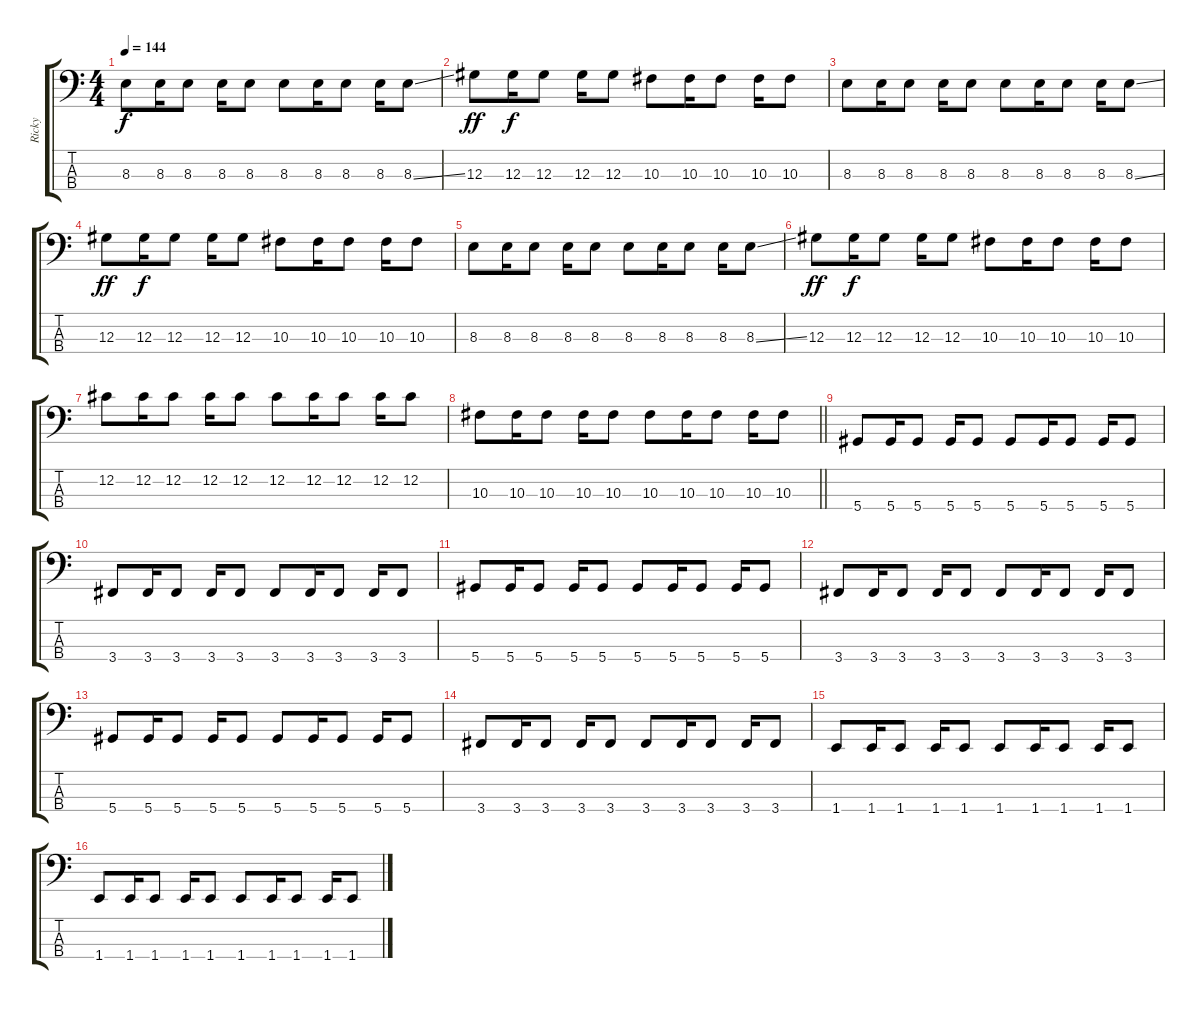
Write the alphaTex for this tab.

\track ("Ricky" "Ricky") {instrument electricbasspick}
\staff {score tabs}
\tuning (Gb2 Db2 Ab1 Eb1) {hide}
\ts (4 4)
\tempo 144
\clef f4
\ks c
8.3.8{dy f} 8.3.16 8.3.8 8.3.16 8.3.8 8.3.8 8.3.16 8.3.8 8.3.16 8.3{ss}.8 |
12.3.8{dy ff} 12.3.16{dy f} 12.3.8 12.3.16 12.3.8 10.3.8 10.3.16 10.3.8 10.3.16 10.3.8 |
8.3.8 8.3.16 8.3.8 8.3.16 8.3.8 8.3.8 8.3.16 8.3.8 8.3.16 8.3{ss}.8 |
12.3.8{dy ff} 12.3.16{dy f} 12.3.8 12.3.16 12.3.8 10.3.8 10.3.16 10.3.8 10.3.16 10.3.8 |
8.3.8 8.3.16 8.3.8 8.3.16 8.3.8 8.3.8 8.3.16 8.3.8 8.3.16 8.3{ss}.8 |
12.3.8{dy ff} 12.3.16{dy f} 12.3.8 12.3.16 12.3.8 10.3.8 10.3.16 10.3.8 10.3.16 10.3.8 |
12.2.8 12.2.16 12.2.8 12.2.16 12.2.8 12.2.8 12.2.16 12.2.8 12.2.16 12.2.8 |
\barLineRight lightlight
10.3.8 10.3.16 10.3.8 10.3.16 10.3.8 10.3.8 10.3.16 10.3.8 10.3.16 10.3.8 |
5.4.8 5.4.16 5.4.8 5.4.16 5.4.8 5.4.8 5.4.16 5.4.8 5.4.16 5.4.8 |
3.4.8 3.4.16 3.4.8 3.4.16 3.4.8 3.4.8 3.4.16 3.4.8 3.4.16 3.4.8 |
5.4.8 5.4.16 5.4.8 5.4.16 5.4.8 5.4.8 5.4.16 5.4.8 5.4.16 5.4.8 |
3.4.8 3.4.16 3.4.8 3.4.16 3.4.8 3.4.8 3.4.16 3.4.8 3.4.16 3.4.8 |
5.4.8 5.4.16 5.4.8 5.4.16 5.4.8 5.4.8 5.4.16 5.4.8 5.4.16 5.4.8 |
3.4.8 3.4.16 3.4.8 3.4.16 3.4.8 3.4.8 3.4.16 3.4.8 3.4.16 3.4.8 |
1.4.8 1.4.16 1.4.8 1.4.16 1.4.8 1.4.8 1.4.16 1.4.8 1.4.16 1.4.8 |
1.4.8 1.4.16 1.4.8 1.4.16 1.4.8 1.4.8 1.4.16 1.4.8 1.4.16 1.4.8
